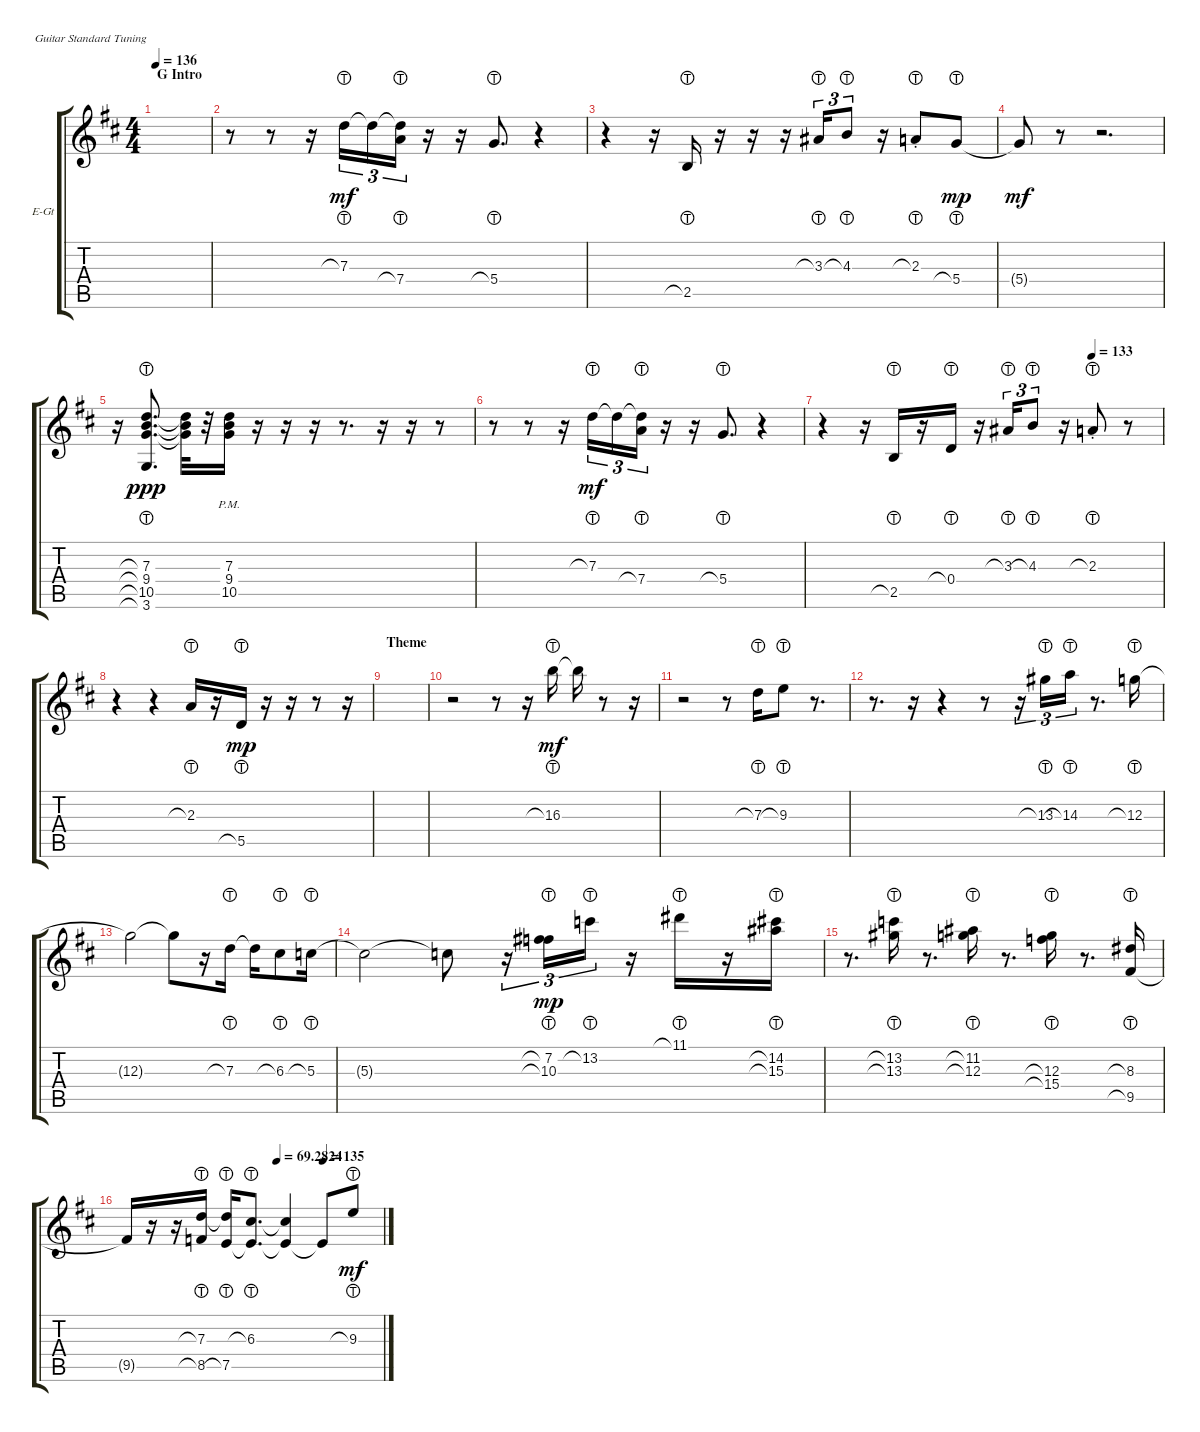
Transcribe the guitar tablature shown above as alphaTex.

\bracketExtendMode groupsimilarinstruments
\firstSystemTrackNameOrientation horizontal
\otherSystemsTrackNameOrientation horizontal
\track ("Guitar2" "E-Gt") {instrument electricguitarclean}
\staff {score tabs}
\tuning (E4 B3 G3 D3 A2 E2)
\ts (4 4)
\section ("" "G Intro")
\tempo 136
\clef g2
\ks d
|
r.8 r.8 r.16 7.3{lht}.16{tu (3 2) dy mf} 7.3{t}.16{tu (3 2)} (7.3{t} 7.4{lht}).16{tu (3 2)} r.16 r.16 5.4{lht}.8{d} r.4 |
r.4 r.16 2.5{lht}.16 r.16 r.16 r.16 3.3{lht}.16{tu (3 2)} 4.3{lht}.8{tu (3 2)} r.16 2.3{lht st}.8 5.4{lht}.8{dy mp} |
5.4{t}.8{dy mf} r.8 r.2{d} |
r.16 (7.3{lht} 9.4{lht} 10.5{lht} 3.6{lht}).8{d dy ppp} (10.5{t} 9.4{t} 7.3{t}).32 r.32 (7.3{pm} 9.4{pm} 10.5{pm}).16 r.16 r.16 r.16 r.8{d} r.16 r.16 r.8 |
r.8 r.8 r.16 7.3{lht}.16{tu (3 2) dy mf} 7.3{t}.16{tu (3 2)} (7.3{t} 7.4{lht}).16{tu (3 2)} r.16 r.16 5.4{lht}.8{d} r.4 |
\tempo (133 0.79375)
r.4 r.16 2.5{lht}.16 r.16 0.4{lht}.16 r.16 3.3{lht}.16{tu (3 2)} 4.3{lht}.8{tu (3 2)} r.16 2.3{lht st}.8 r.8 |
r.4 r.4 2.3{lht}.16 r.16 5.5{lht}.16{dy mp} r.16 r.16 r.8 r.16 |
\section ("" "Theme")
|
r.2 r.8 r.16 16.3{lht}.16{dy mf} 16.3{t}.16 r.8 r.16 |
r.2 r.8 7.3{lht}.16 9.3{lht}.8 r.8{d} |
r.8{d} r.16 r.4 r.8 r.16{tu (3 2)} 13.3{lht}.16{tu (3 2)} 14.3{lht}.16{tu (3 2)} r.8{d} 12.3{lht}.16 |
12.3{t}.2 12.3{t}.8 r.16 7.3{lht}.16 7.3{t}.16 6.3{lht}.8 5.3{lht}.16 |
5.3{t}.2 5.3{t}.8 r.16{tu (3 2)} (10.3{lht} 7.2{lht}).16{tu (3 2) dy mp} 13.2{lht}.16{tu (3 2)} r.16 11.1{lht}.16 r.16 (14.2{lht} 15.3{lht}).16 |
r.8{d} (13.2{lht} 13.3{lht}).16 r.8{d} (11.2{lht} 12.3{lht}).16 r.8{d} (12.3{lht} 15.4{lht}).16 r.8{d} (8.3{lht} 9.5{lht}).16 |
\tempo (69.2824 0.5875)
\tempo (135 0.76875)
9.5{t}.16 r.16 r.16 (8.5{lht} 7.3{lht}).16 (7.5{lht} 7.3{t}).16 (7.5{t} 6.3{lht}).8{d} (7.5{t} 6.3{t}).4 7.5{t}.8 9.3{lht}.8{dy mf}
